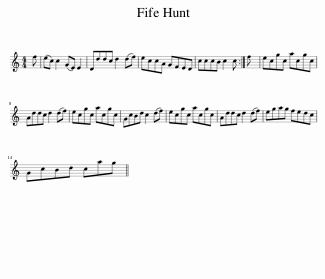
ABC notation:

X:1
L:1/8
M:4/4
I:linebreak $
K:C
V:1 treble
V:1
 f | (ec) c2 (GE) E2 | Dddc d2 (df) | eccA GFED | cccB c2 c :| %5
 f | ecgc acgc |$ Addc d2 (df) | ecgc acgc | GcBd c2 (df) | %10
 ecgc acgc | Addc d2 (df) | egag fedc |$ GcBd cag || %14
